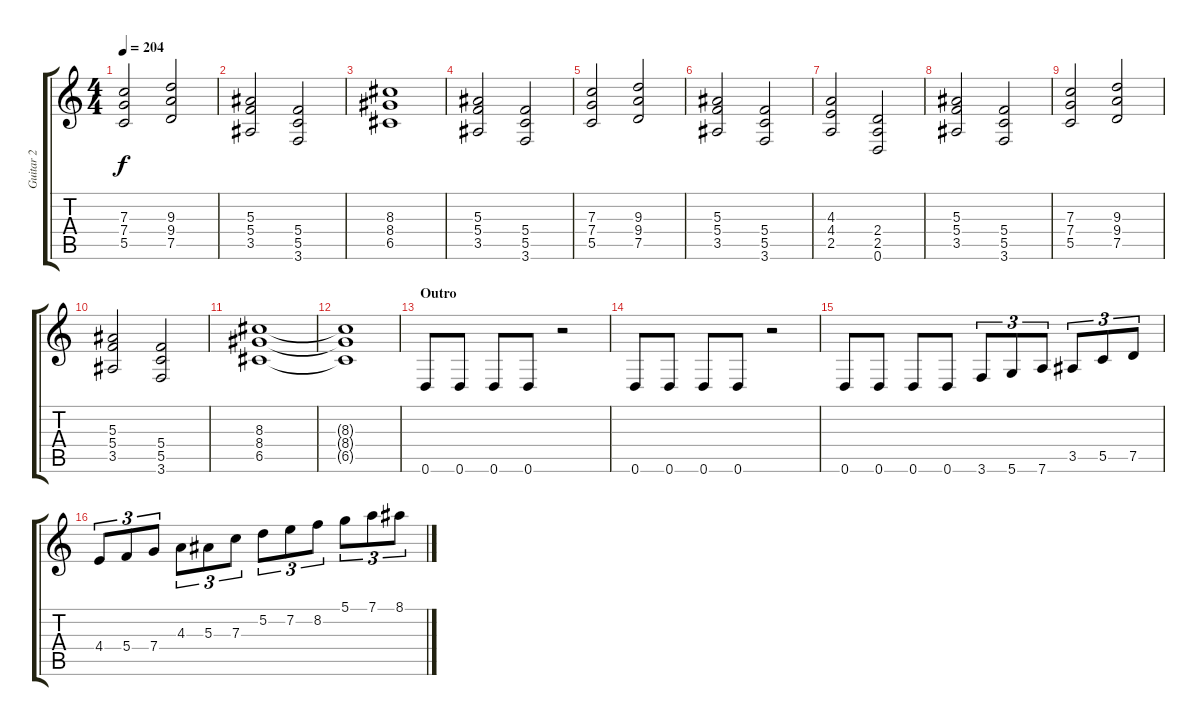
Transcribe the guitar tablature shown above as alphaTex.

\track ("Guitar 2" "Guitar 2") {instrument distortionguitar}
\staff {score tabs}
\tuning (D4 A3 F3 C3 G2 D2) {hide}
\ts (4 4)
\tempo 204
\clef g2
\ks c
(7.3 7.4 5.5).2{dy f} (9.3 9.4 7.5).2 |
(5.3 5.4 3.5).2 (5.4 5.5 3.6).2 |
(8.3 8.4 6.5).1 |
(5.3 5.4 3.5).2 (5.4 5.5 3.6).2 |
(7.3 7.4 5.5).2 (9.3 9.4 7.5).2 |
(5.3 5.4 3.5).2 (5.4 5.5 3.6).2 |
(4.3 4.4 2.5).2 (2.4 2.5 0.6).2 |
(5.3 5.4 3.5).2 (5.4 5.5 3.6).2 |
(7.3 7.4 5.5).2 (9.3 9.4 7.5).2 |
(5.3 5.4 3.5).2 (5.4 5.5 3.6).2 |
(8.3 8.4 6.5).1 |
(8.3{t} 8.4{t} 6.5{t}).1 |
\section ("" "Outro")
0.6.8 0.6.8 0.6.8 0.6.8 r.2 |
0.6.8 0.6.8 0.6.8 0.6.8 r.2 |
0.6.8 0.6.8 0.6.8 0.6.8 3.6.8{tu (3 2)} 5.6.8{tu (3 2)} 7.6.8{tu (3 2)} 3.5.8{tu (3 2)} 5.5.8{tu (3 2)} 7.5.8{tu (3 2)} |
4.4.8{tu (3 2)} 5.4.8{tu (3 2)} 7.4.8{tu (3 2)} 4.3.8{tu (3 2)} 5.3.8{tu (3 2)} 7.3.8{tu (3 2)} 5.2.8{tu (3 2)} 7.2.8{tu (3 2)} 8.2.8{tu (3 2)} 5.1.8{tu (3 2)} 7.1.8{tu (3 2)} 8.1.8{tu (3 2)}
